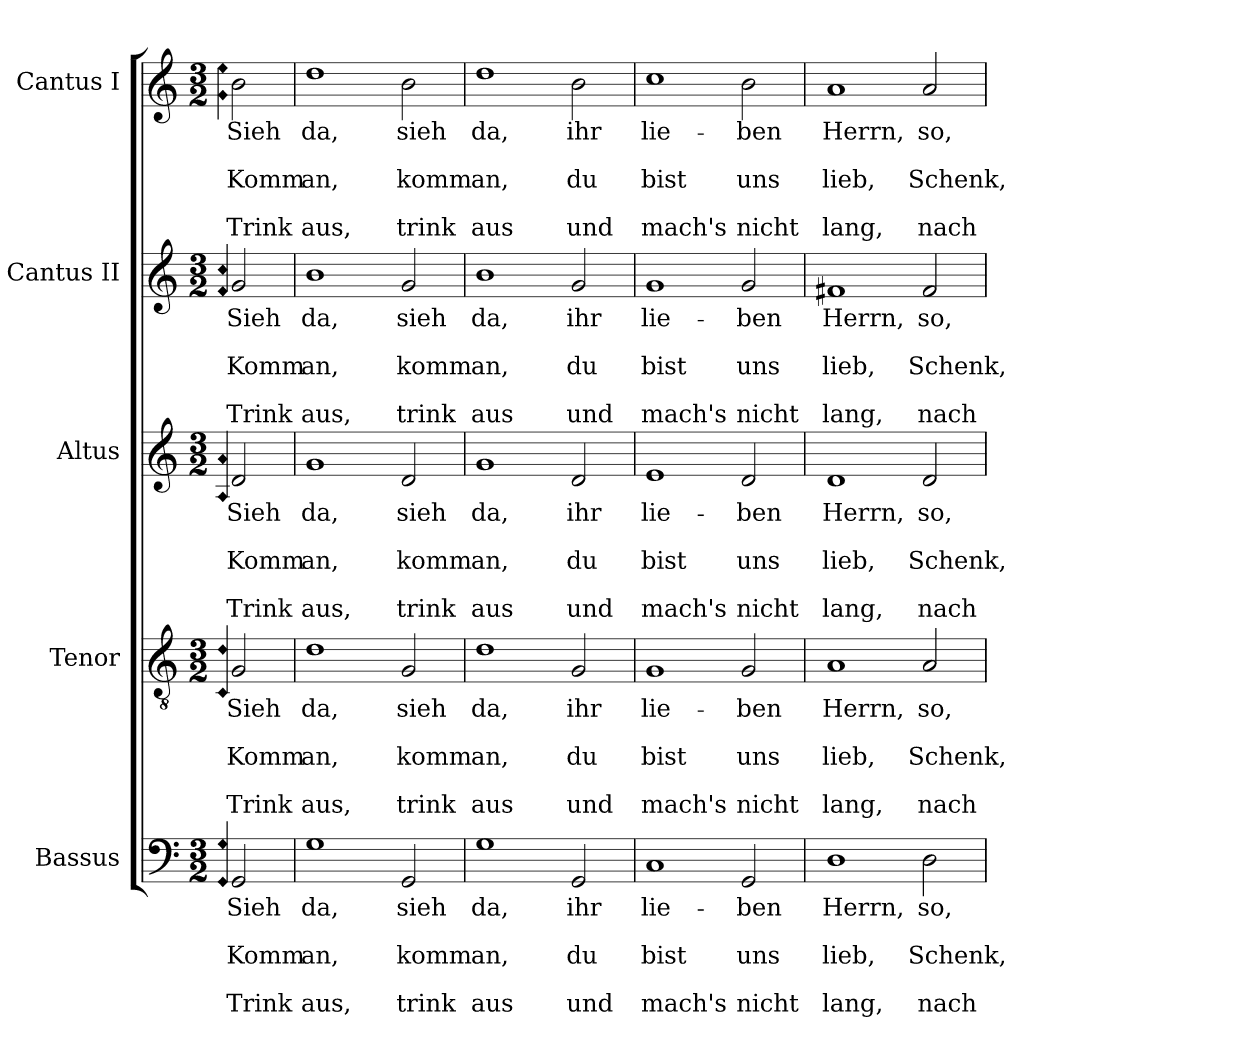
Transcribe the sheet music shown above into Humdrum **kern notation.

**kern	**text	**text	**text	**text	**text	**kern	**text	**text	**text	**text	**text	**kern	**text	**text	**text	**text	**text	**kern	**text	**text	**text	**text	**text	**kern	**text	**text	**text	**text	**text
*part5	*part5	*part5	*part5	*part5	*part5	*part4	*part4	*part4	*part4	*part4	*part4	*part3	*part3	*part3	*part3	*part3	*part3	*part2	*part2	*part2	*part2	*part2	*part2	*part1	*part1	*part1	*part1	*part1	*part1
*staff5	*staff5	*staff5	*staff5	*staff5	*staff5	*staff4	*staff4	*staff4	*staff4	*staff4	*staff4	*staff3	*staff3	*staff3	*staff3	*staff3	*staff3	*staff2	*staff2	*staff2	*staff2	*staff2	*staff2	*staff1	*staff1	*staff1	*staff1	*staff1	*staff1
*I"Bassus	*	*	*	*	*	*I"Tenor	*	*	*	*	*	*I"Altus	*	*	*	*	*	*I"Cantus II	*	*	*	*	*	*I"Cantus I	*	*	*	*	*
*clefF4	*	*	*	*	*	*clefGv2	*	*	*	*	*	*clefG2	*	*	*	*	*	*clefG2	*	*	*	*	*	*clefG2	*	*	*	*	*
*k[]	*	*	*	*	*	*k[]	*	*	*	*	*	*k[]	*	*	*	*	*	*k[]	*	*	*	*	*	*k[]	*	*	*	*	*
*C:	*	*	*	*	*	*C:	*	*	*	*	*	*C:	*	*	*	*	*	*C:	*	*	*	*	*	*C:	*	*	*	*	*
*M3/2	*	*	*	*	*	*M3/2	*	*	*	*	*	*M3/2	*	*	*	*	*	*M3/2	*	*	*	*	*	*M3/2	*	*	*	*	*
=	=	=	=	=	=	=	=	=	=	=	=	=	=	=	=	=	=	=	=	=	=	=	=	=	=	=	=	=	=
!	!	!	!	!	!	!	!	!	!	!	!	!	!	!	!	!	!	!	!	!	!	!	!	!LO:N:n=1:head=diamond	!	!	!	!	!
!	!	!	!	!	!	!	!	!	!	!	!	!	!	!	!	!	!	!LO:N:n=1:head=diamond	!	!	!	!	!	!LO:N:n=2:head=diamond	!	!	!	!	!
!	!	!	!	!	!	!	!	!	!	!	!	!LO:N:n=1:head=diamond	!	!	!	!	!	!LO:N:n=2:head=diamond	!	!	!	!	!	!	!	!	!	!	!
!	!	!	!	!	!	!LO:N:n=1:head=diamond	!	!	!	!	!	!LO:N:n=2:head=diamond	!	!	!	!	!	!	!	!	!	!	!	!	!	!	!	!	!
!LO:N:n=1:head=diamond	!	!	!	!	!	!LO:N:n=2:head=diamond	!	!	!	!	!	!	!	!	!	!	!	!	!	!	!	!	!	!	!	!	!	!	!
!LO:N:n=2:head=diamond	!	!	!	!	!	!	!	!	!	!	!	!	!	!	!	!	!	!	!	!	!	!	!	!	!	!	!	!	!
4qqGG 4qqG	.	.	.	.	.	4qqC 4qqd	.	.	.	.	.	4qqA 4qqa	.	.	.	.	.	4qqf 4qqcc	.	.	.	.	.	4qqg 4qqee	.	.	.	.	.
!	!LO:LY:b	!	!LO:LY:b	!	!LO:LY:b	!	!LO:LY:b	!	!LO:LY:b	!	!LO:LY:b	!	!LO:LY:b	!	!LO:LY:b	!	!LO:LY:b	!	!LO:LY:b	!	!LO:LY:b	!	!LO:LY:b	!	!LO:LY:b	!	!LO:LY:b	!	!LO:LY:b
2GG	Sieh	.	Komm	.	Trink	2G	Sieh	.	Komm	.	Trink	2d	Sieh	.	Komm	.	Trink	2g	Sieh	.	Komm	.	Trink	2b	Sieh	.	Komm	.	Trink
=1	=1	=1	=1	=1	=1	=1	=1	=1	=1	=1	=1	=1	=1	=1	=1	=1	=1	=1	=1	=1	=1	=1	=1	=1	=1	=1	=1	=1	=1
!	!LO:LY:b	!	!LO:LY:b	!	!LO:LY:b	!	!LO:LY:b	!	!LO:LY:b	!	!LO:LY:b	!	!LO:LY:b	!	!LO:LY:b	!	!LO:LY:b	!	!LO:LY:b	!	!LO:LY:b	!	!LO:LY:b	!	!LO:LY:b	!	!LO:LY:b	!	!LO:LY:b
1G	da,	.	an,	.	aus,	1d	da,	.	an,	.	aus,	1g	da,	.	an,	.	aus,	1b	da,	.	an,	.	aus,	1dd	da,	.	an,	.	aus,
!	!LO:LY:b	!	!LO:LY:b	!	!LO:LY:b	!	!LO:LY:b	!	!LO:LY:b	!	!LO:LY:b	!	!LO:LY:b	!	!LO:LY:b	!	!LO:LY:b	!	!LO:LY:b	!	!LO:LY:b	!	!LO:LY:b	!	!LO:LY:b	!	!LO:LY:b	!	!LO:LY:b
2GG	sieh	.	komm	.	trink	2G	sieh	.	komm	.	trink	2d	sieh	.	komm	.	trink	2g	sieh	.	komm	.	trink	2b	sieh	.	komm	.	trink
=2	=2	=2	=2	=2	=2	=2	=2	=2	=2	=2	=2	=2	=2	=2	=2	=2	=2	=2	=2	=2	=2	=2	=2	=2	=2	=2	=2	=2	=2
!	!LO:LY:b	!	!LO:LY:b	!	!LO:LY:b	!	!LO:LY:b	!	!LO:LY:b	!	!LO:LY:b	!	!LO:LY:b	!	!LO:LY:b	!	!LO:LY:b	!	!LO:LY:b	!	!LO:LY:b	!	!LO:LY:b	!	!LO:LY:b	!	!LO:LY:b	!	!LO:LY:b
1G	da,	.	an,	.	aus	1d	da,	.	an,	.	aus	1g	da,	.	an,	.	aus	1b	da,	.	an,	.	aus	1dd	da,	.	an,	.	aus
!	!LO:LY:b	!	!LO:LY:b	!	!LO:LY:b	!	!LO:LY:b	!	!LO:LY:b	!	!LO:LY:b	!	!LO:LY:b	!	!LO:LY:b	!	!LO:LY:b	!	!LO:LY:b	!	!LO:LY:b	!	!LO:LY:b	!	!LO:LY:b	!	!LO:LY:b	!	!LO:LY:b
2GG	ihr	.	du	.	und	2G	ihr	.	du	.	und	2d	ihr	.	du	.	und	2g	ihr	.	du	.	und	2b	ihr	.	du	.	und
=3	=3	=3	=3	=3	=3	=3	=3	=3	=3	=3	=3	=3	=3	=3	=3	=3	=3	=3	=3	=3	=3	=3	=3	=3	=3	=3	=3	=3	=3
!	!LO:LY:b	!	!LO:LY:b	!	!LO:LY:b	!	!LO:LY:b	!	!LO:LY:b	!	!LO:LY:b	!	!LO:LY:b	!	!LO:LY:b	!	!LO:LY:b	!	!LO:LY:b	!	!LO:LY:b	!	!LO:LY:b	!	!LO:LY:b	!	!LO:LY:b	!	!LO:LY:b
1C	lie-	.	-bist	.	mach's	1G	lie-	.	-bist	.	mach's	1e	lie-	.	-bist	.	mach's	1g	lie-	.	-bist	.	mach's	1cc	lie-	.	-bist	.	mach's
!	!LO:LY:b	!	!LO:LY:b	!	!LO:LY:b	!	!LO:LY:b	!	!LO:LY:b	!	!LO:LY:b	!	!LO:LY:b	!	!LO:LY:b	!	!LO:LY:b	!	!LO:LY:b	!	!LO:LY:b	!	!LO:LY:b	!	!LO:LY:b	!	!LO:LY:b	!	!LO:LY:b
2GG	ben	.	uns	.	nicht	2G	ben	.	uns	.	nicht	2d	ben	.	uns	.	nicht	2g	ben	.	uns	.	nicht	2b	ben	.	uns	.	nicht
=4	=4	=4	=4	=4	=4	=4	=4	=4	=4	=4	=4	=4	=4	=4	=4	=4	=4	=4	=4	=4	=4	=4	=4	=4	=4	=4	=4	=4	=4
!	!LO:LY:b	!	!LO:LY:b	!	!LO:LY:b	!	!LO:LY:b	!	!LO:LY:b	!	!LO:LY:b	!	!LO:LY:b	!	!LO:LY:b	!	!LO:LY:b	!	!LO:LY:b	!	!LO:LY:b	!	!LO:LY:b	!	!LO:LY:b	!	!LO:LY:b	!	!LO:LY:b
1D	Herrn,	.	lieb,	.	lang,	1A	Herrn,	.	lieb,	.	lang,	1d	Herrn,	.	lieb,	.	lang,	1f#X	Herrn,	.	lieb,	.	lang,	1a	Herrn,	.	lieb,	.	lang,
!	!LO:LY:b	!	!LO:LY:b	!	!LO:LY:b	!	!LO:LY:b	!	!LO:LY:b	!	!LO:LY:b	!	!LO:LY:b	!	!LO:LY:b	!	!LO:LY:b	!	!LO:LY:b	!	!LO:LY:b	!	!LO:LY:b	!	!LO:LY:b	!	!LO:LY:b	!	!LO:LY:b
2D	so,	.	Schenk,	.	nach	2A	so,	.	Schenk,	.	nach	2d	so,	.	Schenk,	.	nach	2f#	so,	.	Schenk,	.	nach	2a	so,	.	Schenk,	.	nach
=	=	=	=	=	=	=	=	=	=	=	=	=	=	=	=	=	=	=	=	=	=	=	=	=	=	=	=	=	=
*-	*-	*-	*-	*-	*-	*-	*-	*-	*-	*-	*-	*-	*-	*-	*-	*-	*-	*-	*-	*-	*-	*-	*-	*-	*-	*-	*-	*-	*-
